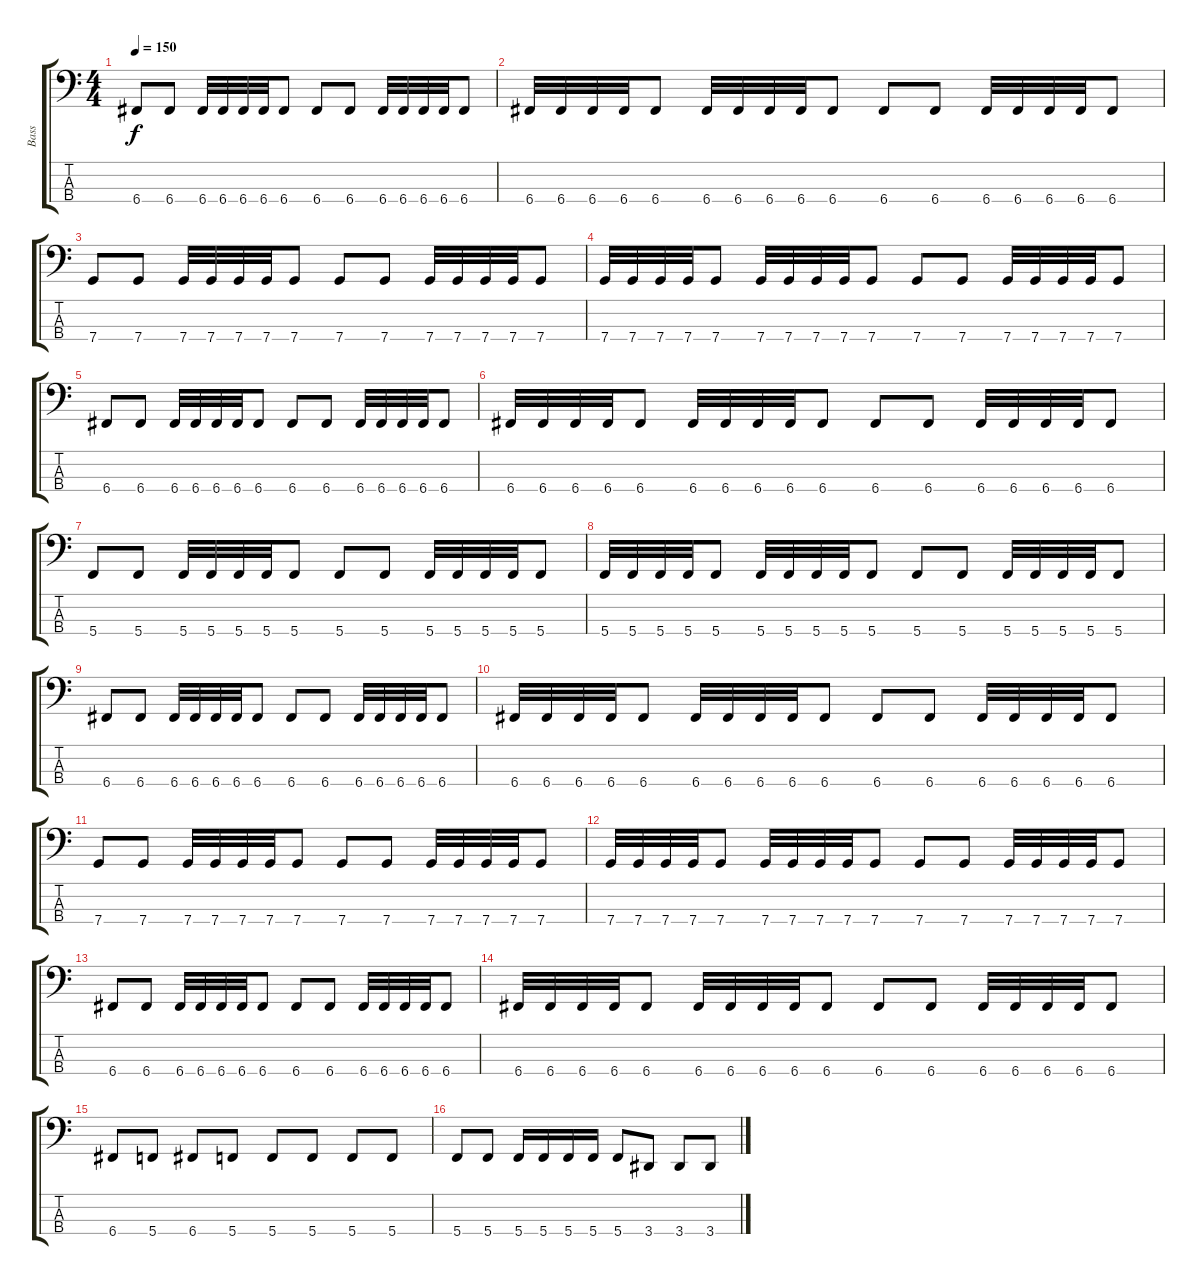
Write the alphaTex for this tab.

\track ("Bass" "Bass") {instrument electricbasspick bank 1}
\staff {score tabs}
\tuning (F2 C2 G1 C1) {hide}
\ts (4 4)
\tempo 150
\clef f4
\ks c
6.4.8{dy f} 6.4.8 6.4.32 6.4.32 6.4.32 6.4.32 6.4.8 6.4.8 6.4.8 6.4.32 6.4.32 6.4.32 6.4.32 6.4.8 |
6.4.32 6.4.32 6.4.32 6.4.32 6.4.8 6.4.32 6.4.32 6.4.32 6.4.32 6.4.8 6.4.8 6.4.8 6.4.32 6.4.32 6.4.32 6.4.32 6.4.8 |
7.4.8 7.4.8 7.4.32 7.4.32 7.4.32 7.4.32 7.4.8 7.4.8 7.4.8 7.4.32 7.4.32 7.4.32 7.4.32 7.4.8 |
7.4.32 7.4.32 7.4.32 7.4.32 7.4.8 7.4.32 7.4.32 7.4.32 7.4.32 7.4.8 7.4.8 7.4.8 7.4.32 7.4.32 7.4.32 7.4.32 7.4.8 |
6.4.8 6.4.8 6.4.32 6.4.32 6.4.32 6.4.32 6.4.8 6.4.8 6.4.8 6.4.32 6.4.32 6.4.32 6.4.32 6.4.8 |
6.4.32 6.4.32 6.4.32 6.4.32 6.4.8 6.4.32 6.4.32 6.4.32 6.4.32 6.4.8 6.4.8 6.4.8 6.4.32 6.4.32 6.4.32 6.4.32 6.4.8 |
5.4.8 5.4.8 5.4.32 5.4.32 5.4.32 5.4.32 5.4.8 5.4.8 5.4.8 5.4.32 5.4.32 5.4.32 5.4.32 5.4.8 |
5.4.32 5.4.32 5.4.32 5.4.32 5.4.8 5.4.32 5.4.32 5.4.32 5.4.32 5.4.8 5.4.8 5.4.8 5.4.32 5.4.32 5.4.32 5.4.32 5.4.8 |
6.4.8 6.4.8 6.4.32 6.4.32 6.4.32 6.4.32 6.4.8 6.4.8 6.4.8 6.4.32 6.4.32 6.4.32 6.4.32 6.4.8 |
6.4.32 6.4.32 6.4.32 6.4.32 6.4.8 6.4.32 6.4.32 6.4.32 6.4.32 6.4.8 6.4.8 6.4.8 6.4.32 6.4.32 6.4.32 6.4.32 6.4.8 |
7.4.8 7.4.8 7.4.32 7.4.32 7.4.32 7.4.32 7.4.8 7.4.8 7.4.8 7.4.32 7.4.32 7.4.32 7.4.32 7.4.8 |
7.4.32 7.4.32 7.4.32 7.4.32 7.4.8 7.4.32 7.4.32 7.4.32 7.4.32 7.4.8 7.4.8 7.4.8 7.4.32 7.4.32 7.4.32 7.4.32 7.4.8 |
6.4.8 6.4.8 6.4.32 6.4.32 6.4.32 6.4.32 6.4.8 6.4.8 6.4.8 6.4.32 6.4.32 6.4.32 6.4.32 6.4.8 |
6.4.32 6.4.32 6.4.32 6.4.32 6.4.8 6.4.32 6.4.32 6.4.32 6.4.32 6.4.8 6.4.8 6.4.8 6.4.32 6.4.32 6.4.32 6.4.32 6.4.8 |
6.4.8 5.4.8 6.4.8 5.4.8 5.4.8 5.4.8 5.4.8 5.4.8 |
5.4.8 5.4.8 5.4.16 5.4.16 5.4.16 5.4.16 5.4.8 3.4.8 3.4.8 3.4.8
